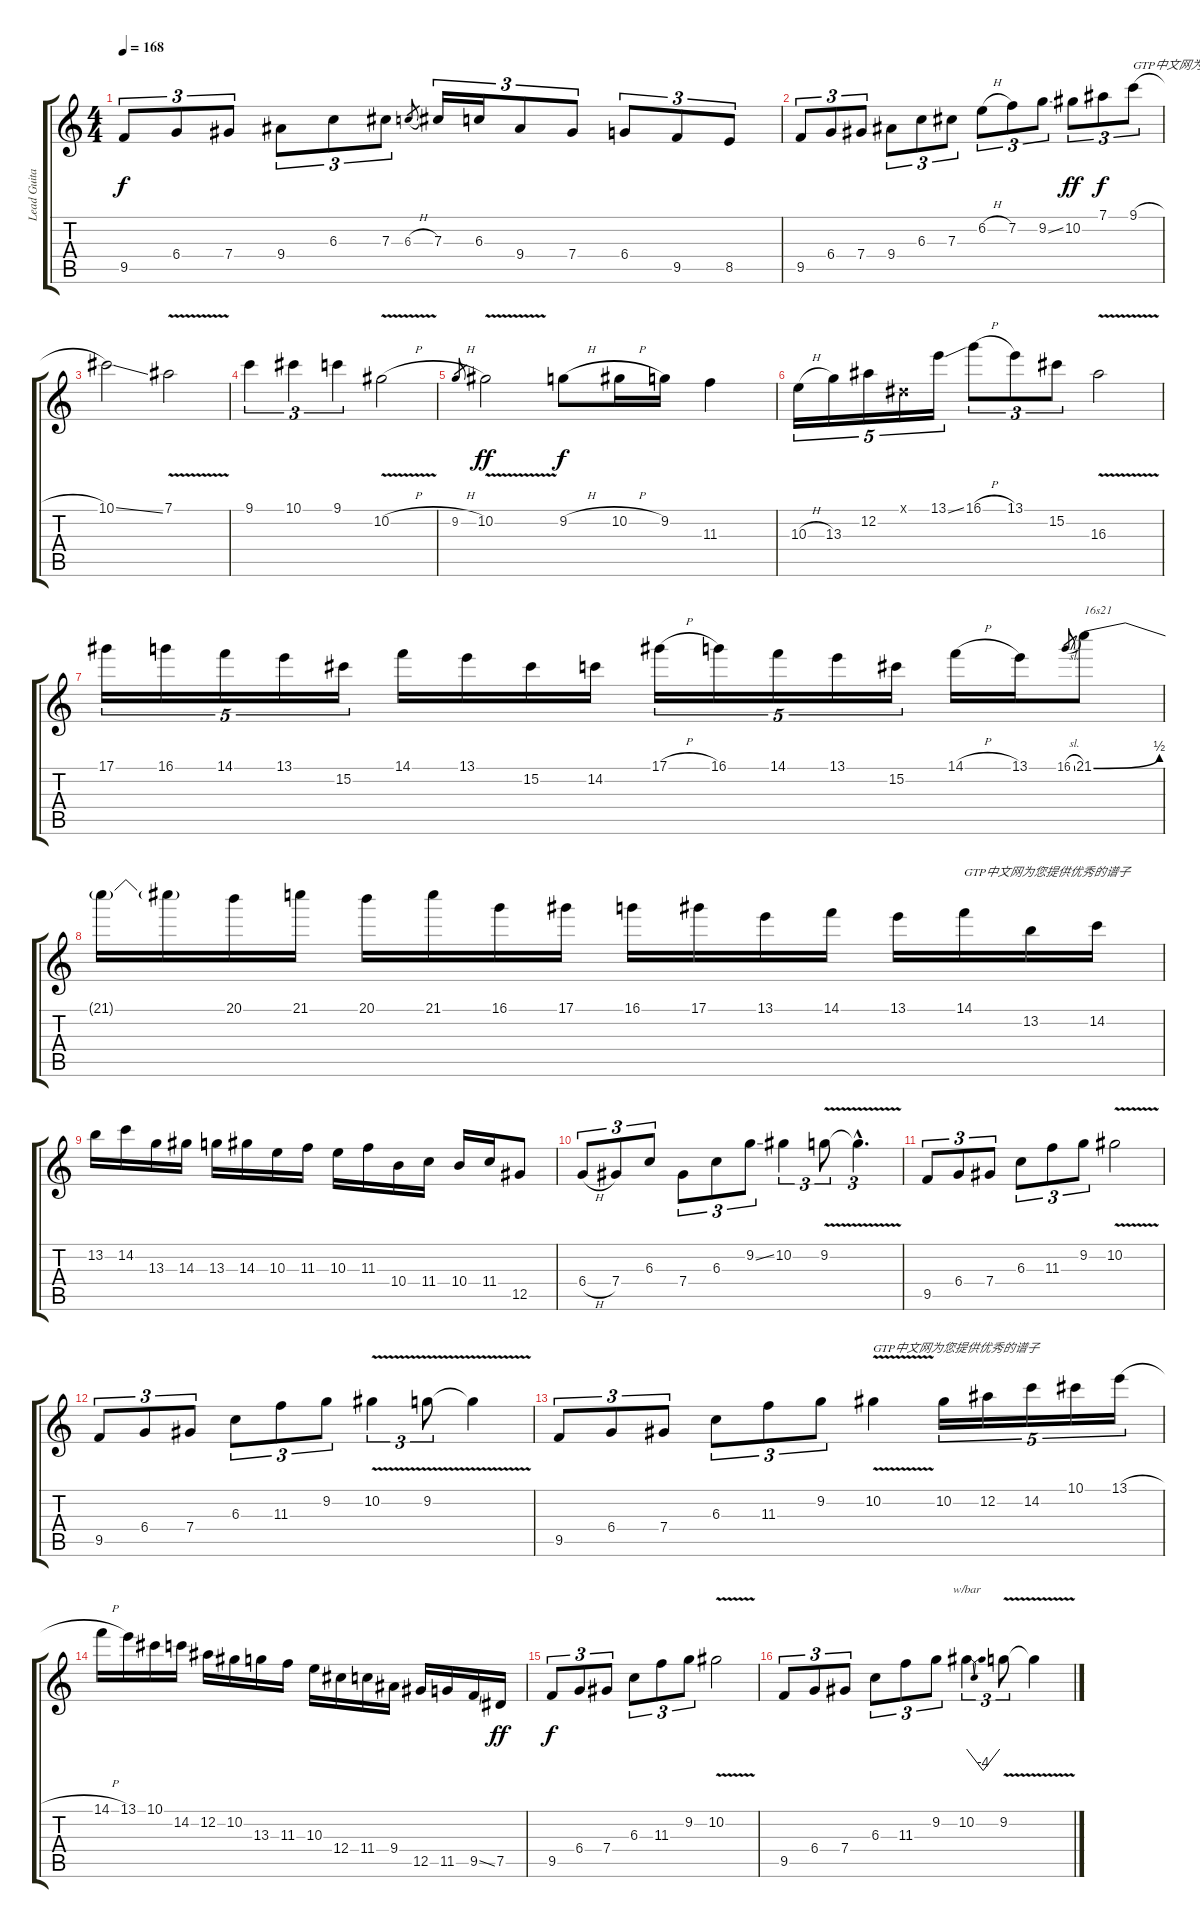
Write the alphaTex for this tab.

\track ("Lead Guitar" "Lead Guita") {instrument distortionguitar}
\staff {score tabs}
\tuning (Eb4 Bb3 Gb3 Db3 Ab2 Eb2) {hide}
\ts (4 4)
\tempo 168
\clef g2
\ks c
9.5.8{tu (3 2) dy f} 6.4.8{tu (3 2)} 7.4.8{tu (3 2)} 9.4.8{tu (3 2)} 6.3.8{tu (3 2)} 7.3.8{tu (3 2)} 6.3{h}.8{gr} 7.3.16{tu (3 2)} 6.3.16{tu (3 2)} 9.4.8{tu (3 2)} 7.4.8{tu (3 2)} 6.4.8{tu (3 2)} 9.5.8{tu (3 2)} 8.5.8{tu (3 2)} |
9.5.8{tu (3 2)} 6.4.8{tu (3 2)} 7.4.8{tu (3 2)} 9.4.8{tu (3 2)} 6.3.8{tu (3 2)} 7.3.8{tu (3 2)} 6.2{h}.8{tu (3 2)} 7.2.8{tu (3 2)} 9.2{ss}.8{tu (3 2)} 10.2.8{tu (3 2) dy ff} 7.1.8{tu (3 2) dy f} 9.1{h}.8{tu (3 2) txt "GTP中文网为您提供优秀的谱子"} |
10.1{ss}.2 7.1{v}.2 |
9.1.4{tu (3 2)} 10.1.4{tu (3 2)} 9.1.4{tu (3 2)} 10.2{v h}.2 |
9.2{h}.8{gr} 10.2{v}.2{dy ff} 9.2{h}.8{dy f} 10.2{h}.16 9.2.16 11.3.4 |
10.3{h}.16{tu (5 4)} 13.3.16{tu (5 4)} 12.2.16{tu (5 4)} 0.1{x}.16{tu (5 4)} 13.1{ss}.16{tu (5 4)} 16.1{h}.8{tu (3 2)} 13.1.8{tu (3 2)} 15.2.8{tu (3 2)} 16.3{v}.2 |
17.1.16{tu (5 4)} 16.1.16{tu (5 4)} 14.1.16{tu (5 4)} 13.1.16{tu (5 4)} 15.2.16{tu (5 4)} 14.1.16 13.1.16 15.2.16 14.2.16 17.1{h}.16{tu (5 4)} 16.1.16{tu (5 4)} 14.1.16{tu (5 4)} 13.1.16{tu (5 4)} 15.2.16{tu (5 4)} 14.1{h}.16 13.1.16 16.1{sl}.8{gr} 21.1{be (bend 0 0 60 2)}.8{txt "16s21"} |
21.1{t}.16 21.1{t}.16 20.1.16 21.1.16 20.1.16 21.1.16 16.1.16 17.1.16 16.1.16 17.1.16 13.1.16 14.1.16 13.1.16 14.1.16{txt "GTP中文网为您提供优秀的谱子"} 13.2.16 14.2.16 |
13.2.16 14.2.16 13.3.16 14.3.16 13.3.16 14.3.16 10.3.16 11.3.16 10.3.16 11.3.16 10.4.16 11.4.16 10.4.16 11.4.16 12.5.8 |
6.4{h}.8{tu (3 2)} 7.4.8{tu (3 2)} 6.3.8{tu (3 2)} 7.4.8{tu (3 2)} 6.3.8{tu (3 2)} 9.2{ss}.8{tu (3 2)} 10.2.4{tu (3 2)} 9.2{v}.8{tu (3 2)} 9.2{hac t}.4{d tu (3 2)} |
9.5.8{tu (3 2)} 6.4.8{tu (3 2)} 7.4.8{tu (3 2)} 6.3.8{tu (3 2)} 11.3.8{tu (3 2)} 9.2.8{tu (3 2)} 10.2{v}.2 |
9.5.8{tu (3 2)} 6.4.8{tu (3 2)} 7.4.8{tu (3 2)} 6.3.8{tu (3 2)} 11.3.8{tu (3 2)} 9.2.8{tu (3 2)} 10.2{v}.4{tu (3 2)} 9.2{v}.8{tu (3 2)} 9.2{t}.4 |
9.5.8{tu (3 2)} 6.4.8{tu (3 2)} 7.4.8{tu (3 2)} 6.3.8{tu (3 2)} 11.3.8{tu (3 2)} 9.2.8{tu (3 2)} 10.2{v}.4{txt "GTP中文网为您提供优秀的谱子"} 10.2.16{tu (5 4)} 12.2.16{tu (5 4)} 14.2.16{tu (5 4)} 10.1.16{tu (5 4)} 13.1{h}.16{tu (5 4)} |
14.1{h}.16 13.1.16 10.1.16 14.2.16 12.2.16 10.2.16 13.3.16 11.3.16 10.3.16 12.4.16 11.4.16 9.4.16 12.5.16 11.5.16 9.5{ss}.16 7.5.16{dy ff} |
9.5.8{tu (3 2) dy f} 6.4.8{tu (3 2)} 7.4.8{tu (3 2)} 6.3.8{tu (3 2)} 11.3.8{tu (3 2)} 9.2.8{tu (3 2)} 10.2{v}.2 |
9.5.8{tu (3 2)} 6.4.8{tu (3 2)} 7.4.8{tu (3 2)} 6.3.8{tu (3 2)} 11.3.8{tu (3 2)} 9.2.8{tu (3 2)} 10.2.4{tu (3 2) tbe (dip default 0 0 30 -16 60 0)} 9.2{v}.8{tu (3 2)} 9.2{t}.4
